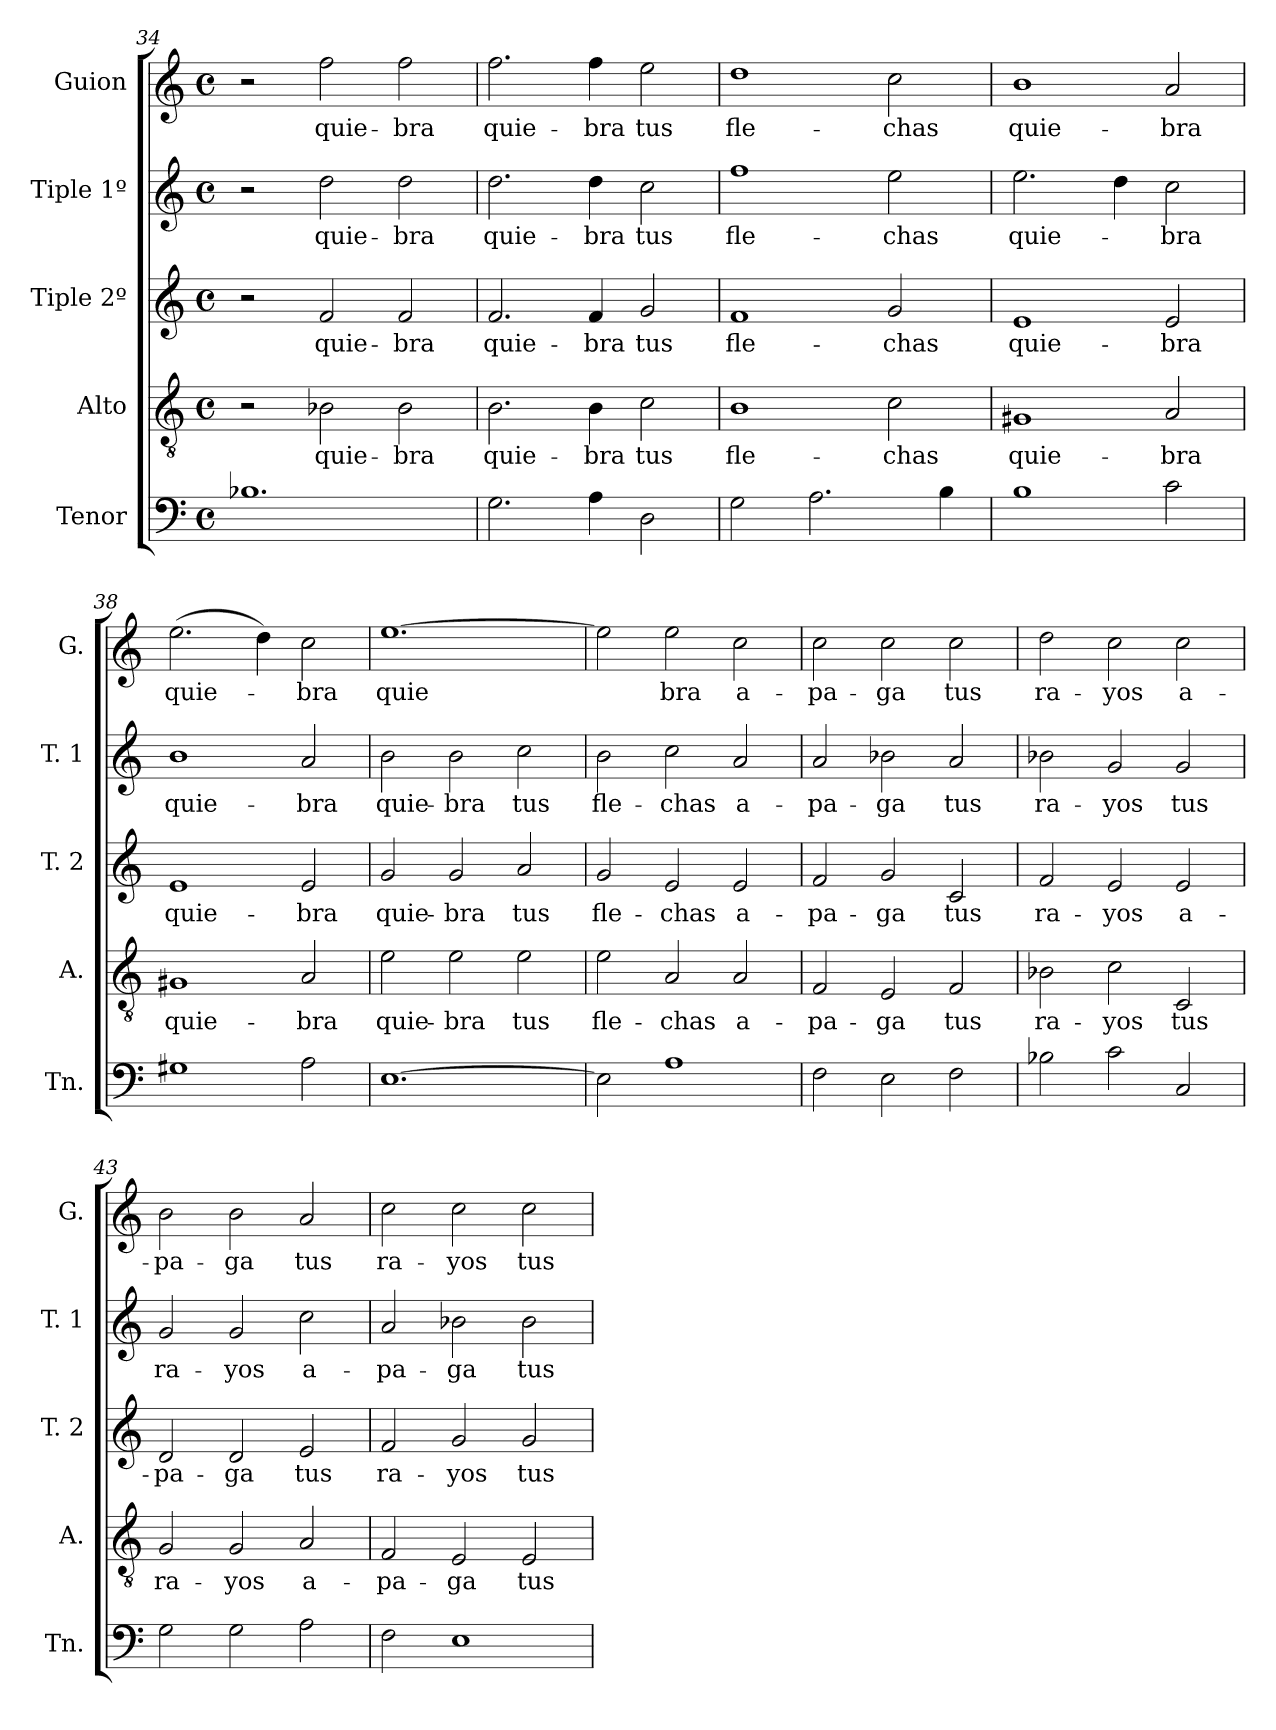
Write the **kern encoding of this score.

**kern	**kern	**text	**kern	**text	**kern	**text	**kern	**text
*part5	*part4	*part4	*part3	*part3	*part2	*part2	*part1	*part1
*staff5	*staff4	*staff4	*staff3	*staff3	*staff2	*staff2	*staff1	*staff1
*I"Tenor	*I"Alto	*	*I"Tiple 2º	*	*I"Tiple 1º	*	*I"Guion	*
*I'Tn.	*I'A.	*	*I'T. 2	*	*I'T. 1	*	*I'G.	*
*clefF4	*clefGv2	*	*clefG2	*	*clefG2	*	*clefG2	*
*M4/4	*M4/4	*	*M4/4	*	*M4/4	*	*M4/4	*
*met(c)	*met(c)	*	*met(c)	*	*met(c)	*	*met(c)	*
=34	=34	=34	=34	=34	=34	=34	=34	=34
1.B-X	2r	.	2r	.	2r	.	2r	.
.	2B-X	quie-	2f	quie-	2dd	quie-	2ff	quie-
.	2B-	-bra	2f	-bra	2dd	-bra	2ff	-bra
=35	=35	=35	=35	=35	=35	=35	=35	=35
2.G	2.B	quie-	2.f	quie-	2.dd	quie-	2.ff	quie-
4A	4B	-bra	4f	-bra	4dd	-bra	4ff	-bra
2D	2c	tus	2g	tus	2cc	tus	2ee	tus
=36	=36	=36	=36	=36	=36	=36	=36	=36
2G	1B	fle-	1f	fle-	1ff	fle-	1dd	fle-
2.A	.	.	.	.	.	.	.	.
.	2c	-chas	2g	-chas	2ee	-chas	2cc	-chas
4B	.	.	.	.	.	.	.	.
=37	=37	=37	=37	=37	=37	=37	=37	=37
1B	1G#X	quie-	1e	quie-	2.ee	quie-	1b	quie-
.	.	.	.	.	4dd	.	.	.
2c	2A	-bra	2e	-bra	2cc	-bra	2a	-bra
=38	=38	=38	=38	=38	=38	=38	=38	=38
1G#X	1G#X	quie-	1e	quie-	1b	quie-	(2.ee	quie-
.	.	.	.	.	.	.	4dd)	.
2A	2A	-bra	2e	-bra	2a	-bra	2cc	-bra
=39	=39	=39	=39	=39	=39	=39	=39	=39
[1.E	2e	quie-	2g	quie-	2b	quie-	[1.ee	quie
.	2e	-bra	2g	-bra	2b	-bra	.	.
.	2e	tus	2a	tus	2cc	tus	.	.
=40	=40	=40	=40	=40	=40	=40	=40	=40
2E]	2e	fle-	2g	fle-	2b	fle-	2ee]	.
1A	2A	-chas	2e	-chas	2cc	-chas	2ee	-bra
.	2A	a-	2e	a-	2a	a-	2cc	a-
=41	=41	=41	=41	=41	=41	=41	=41	=41
2F	2F	-pa-	2f	-pa-	2a	-pa-	2cc	-pa-
2E	2E	-ga	2g	-ga	2b-X	-ga	2cc	-ga
2F	2F	tus	2c	tus	2a	tus	2cc	tus
=42	=42	=42	=42	=42	=42	=42	=42	=42
2B-X	2B-X	ra-	2f	ra-	2b-X	ra-	2dd	ra-
2c	2c	-yos	2e	-yos	2g	-yos	2cc	-yos
2C	2C	tus	2e	a-	2g	tus	2cc	a-
=43	=43	=43	=43	=43	=43	=43	=43	=43
2G	2G	ra-	2d	-pa-	2g	ra-	2b	-pa-
2G	2G	-yos	2d	-ga	2g	-yos	2b	-ga
2A	2A	a-	2e	tus	2cc	a-	2a	tus
=44	=44	=44	=44	=44	=44	=44	=44	=44
2F	2F	-pa-	2f	ra-	2a	-pa-	2cc	ra-
1E	2E	-ga	2g	-yos	2b-X	-ga	2cc	-yos
.	2E	tus	2g	tus	2b-	tus	2cc	tus
=	=	=	=	=	=	=	=	=
*-	*-	*-	*-	*-	*-	*-	*-	*-
